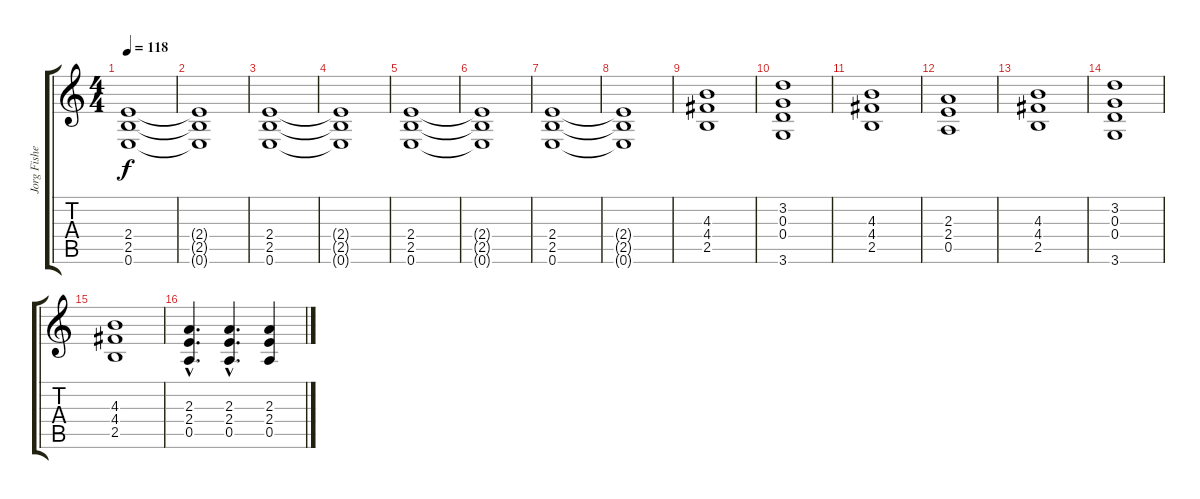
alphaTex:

\track ("Jorg Fisher" "Jorg Fishe") {instrument distortionguitar}
\staff {score tabs}
\tuning (E4 B3 G3 D3 A2 E2) {hide}
\ts (4 4)
\tempo 118
\clef g2
\ks c
(2.4 2.5 0.6).1{dy f} |
(2.4{t} 2.5{t} 0.6{t}).1 |
(2.4 2.5 0.6).1 |
(2.4{t} 2.5{t} 0.6{t}).1 |
(2.4 2.5 0.6).1 |
(2.4{t} 2.5{t} 0.6{t}).1 |
(2.4 2.5 0.6).1 |
(2.4{t} 2.5{t} 0.6{t}).1 |
(4.3 4.4 2.5).1 |
(3.2 0.3 0.4 3.6).1 |
(4.3 4.4 2.5).1 |
(2.3 2.4 0.5).1 |
(4.3 4.4 2.5).1 |
(3.2 0.3 0.4 3.6).1 |
(4.3 4.4 2.5).1 |
(2.3{hac} 2.4{hac} 0.5{hac}).4{d} (2.3{hac} 2.4{hac} 0.5{hac}).4{d} (2.3 2.4 0.5).4
